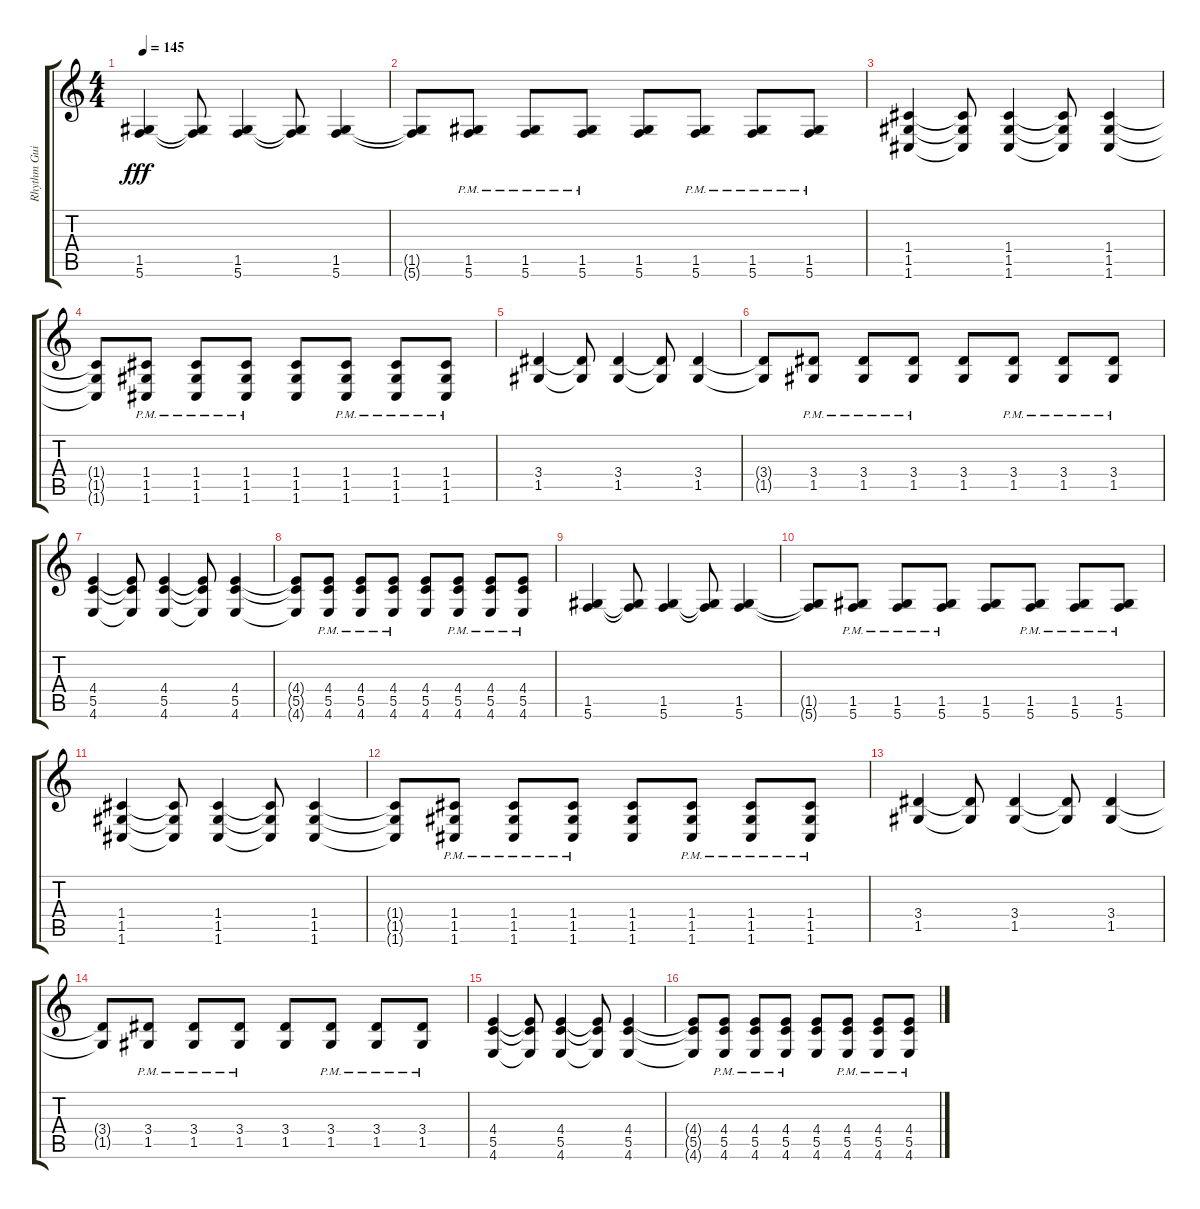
\track ("Rhythm Guitar" "Rhythm Gui") {instrument overdrivenguitar}
\staff {score tabs}
\tuning (D4 A3 F3 C3 G2 C2) {hide}
\ts (4 4)
\tempo 145
\clef g2
\ks c
(1.5 5.6).4{dy fff} (1.5{t} 5.6{t}).8 (1.5 5.6).4 (1.5{t} 5.6{t}).8 (1.5 5.6).4 |
(1.5{t} 5.6{t}).8 (1.5{pm} 5.6{pm}).8 (1.5{pm} 5.6{pm}).8 (1.5{pm} 5.6{pm}).8 (1.5 5.6).8 (1.5{pm} 5.6{pm}).8 (1.5{pm} 5.6{pm}).8 (1.5{pm} 5.6{pm}).8 |
(1.4 1.5 1.6).4 (1.4{t} 1.5{t} 1.6{t}).8 (1.4 1.5 1.6).4 (1.4{t} 1.5{t} 1.6{t}).8 (1.4 1.5 1.6).4 |
(1.4{t} 1.5{t} 1.6{t}).8 (1.4{pm} 1.5{pm} 1.6{pm}).8 (1.4{pm} 1.5{pm} 1.6{pm}).8 (1.4{pm} 1.5{pm} 1.6{pm}).8 (1.4 1.5 1.6).8 (1.4{pm} 1.5{pm} 1.6{pm}).8 (1.4{pm} 1.5{pm} 1.6{pm}).8 (1.4{pm} 1.5{pm} 1.6{pm}).8 |
(3.4 1.5).4 (3.4{t} 1.5{t}).8 (3.4 1.5).4 (3.4{t} 1.5{t}).8 (3.4 1.5).4 |
(3.4{t} 1.5{t}).8 (3.4{pm} 1.5{pm}).8 (3.4{pm} 1.5{pm}).8 (3.4{pm} 1.5{pm}).8 (3.4 1.5).8 (3.4{pm} 1.5{pm}).8 (3.4{pm} 1.5{pm}).8 (3.4{pm} 1.5{pm}).8 |
(4.4 5.5 4.6).4 (4.4{t} 5.5{t} 4.6{t}).8 (4.4 5.5 4.6).4 (4.4{t} 5.5{t} 4.6{t}).8 (4.4 5.5 4.6).4 |
(4.4{t} 5.5{t} 4.6{t}).8 (4.4{pm} 5.5{pm} 4.6{pm}).8 (4.4{pm} 5.5{pm} 4.6{pm}).8 (4.4{pm} 5.5{pm} 4.6{pm}).8 (4.4 5.5 4.6).8 (4.4{pm} 5.5{pm} 4.6{pm}).8 (4.4{pm} 5.5{pm} 4.6{pm}).8 (4.4{pm} 5.5{pm} 4.6{pm}).8 |
(1.5 5.6).4 (1.5{t} 5.6{t}).8 (1.5 5.6).4 (1.5{t} 5.6{t}).8 (1.5 5.6).4 |
(1.5{t} 5.6{t}).8 (1.5{pm} 5.6{pm}).8 (1.5{pm} 5.6{pm}).8 (1.5{pm} 5.6{pm}).8 (1.5 5.6).8 (1.5{pm} 5.6{pm}).8 (1.5{pm} 5.6{pm}).8 (1.5{pm} 5.6{pm}).8 |
(1.4 1.5 1.6).4 (1.4{t} 1.5{t} 1.6{t}).8 (1.4 1.5 1.6).4 (1.4{t} 1.5{t} 1.6{t}).8 (1.4 1.5 1.6).4 |
(1.4{t} 1.5{t} 1.6{t}).8 (1.4{pm} 1.5{pm} 1.6{pm}).8 (1.4{pm} 1.5{pm} 1.6{pm}).8 (1.4{pm} 1.5{pm} 1.6{pm}).8 (1.4 1.5 1.6).8 (1.4{pm} 1.5{pm} 1.6{pm}).8 (1.4{pm} 1.5{pm} 1.6{pm}).8 (1.4{pm} 1.5{pm} 1.6{pm}).8 |
(3.4 1.5).4 (3.4{t} 1.5{t}).8 (3.4 1.5).4 (3.4{t} 1.5{t}).8 (3.4 1.5).4 |
(3.4{t} 1.5{t}).8 (3.4{pm} 1.5{pm}).8 (3.4{pm} 1.5{pm}).8 (3.4{pm} 1.5{pm}).8 (3.4 1.5).8 (3.4{pm} 1.5{pm}).8 (3.4{pm} 1.5{pm}).8 (3.4{pm} 1.5{pm}).8 |
(4.4 5.5 4.6).4 (4.4{t} 5.5{t} 4.6{t}).8 (4.4 5.5 4.6).4 (4.4{t} 5.5{t} 4.6{t}).8 (4.4 5.5 4.6).4 |
(4.4{t} 5.5{t} 4.6{t}).8 (4.4{pm} 5.5{pm} 4.6{pm}).8 (4.4{pm} 5.5{pm} 4.6{pm}).8 (4.4{pm} 5.5{pm} 4.6{pm}).8 (4.4 5.5 4.6).8 (4.4{pm} 5.5{pm} 4.6{pm}).8 (4.4{pm} 5.5{pm} 4.6{pm}).8 (4.4{pm} 5.5{pm} 4.6{pm}).8
